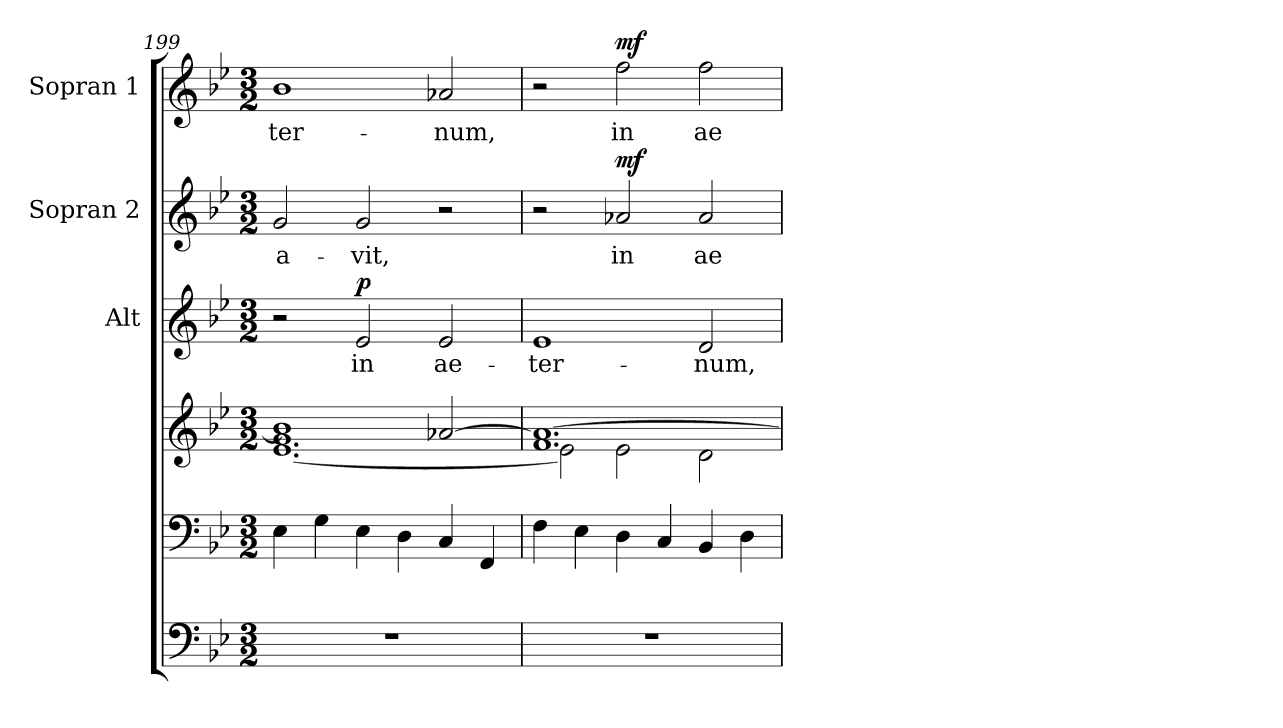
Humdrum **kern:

**kern	**kern	**kern	**kern	**text	**dynam	**kern	**text	**dynam	**kern	**text	**dynam
*part5	*part4	*part4	*part3	*part3	*part3	*part2	*part2	*part2	*part1	*part1	*part1
*staff6	*staff5	*staff4	*staff3	*staff3	*staff3	*staff2	*staff2	*staff2	*staff1	*staff1	*staff1
*	*	*	*I"Alt	*	*	*I"Sopran 2	*	*	*I"Sopran 1	*	*
*	*	*	*I'A.	*	*	*I'S. 2	*	*	*I'S. 1	*	*
!!LO:LB:g=z
*clefF4	*clefF4	*clefG2	*clefG2	*	*	*clefG2	*	*	*clefG2	*	*
*k[b-e-]	*k[b-e-]	*k[b-e-]	*k[b-e-]	*	*	*k[b-e-]	*	*	*k[b-e-]	*	*
*B-:	*B-:	*B-:	*B-:	*	*	*B-:	*	*	*B-:	*	*
*M3/2	*M3/2	*M3/2	*M3/2	*	*	*M3/2	*	*	*M3/2	*	*
=199	=199	=199	=199	=199	=199	=199	=199	=199	=199	=199	=199
*	*	*^	*	*	*	*	*	*	*	*	*
!	!	!	!	!	!	!	!	!LO:LY:b	!	!	!LO:LY:b	!
1.r	4E-\	1b-]	[<1.e- 1.g	2r	.	.	2g/	-a-	.	1b-	-ter-	.
.	4G\	.	.	.	.	.	.	.	.	.	.	.
!	!	!	!	!	!LO:LY:b	!LO:DY:a	!	!LO:LY:b	!	!	!	!
.	4E-\	.	.	2e-/	in	p	2g/	-vit,	.	.	.	.
.	4D\	.	.	.	.	.	.	.	.	.	.	.
!	!	!	!	!	!LO:LY:b	!	!	!	!	!	!LO:LY:b	!
.	4C/	[>2a-X/	.	2e-/	ae-	.	2r	.	.	2a-X/	-num,	.
.	4FF/	.	.	.	.	.	.	.	.	.	.	.
=200	=200	=200	=200	=200	=200	=200	=200	=200	=200	=200	=200	=200
!	!	!	!	!	!LO:LY:b	!	!	!	!	!	!	!
1.r	4F\	1.f 1.a-_	2e-\]	1e-	-ter-	.	2r	.	.	2r	.	.
.	4E-\	.	.	.	.	.	.	.	.	.	.	.
!	!	!	!	!	!	!	!	!LO:LY:b	!LO:DY:a	!	!LO:LY:b	!LO:DY:a
.	4D\	.	2e-\	.	.	.	2a-X/	in	mf	2ff\	in	mf
.	4C/	.	.	.	.	.	.	.	.	.	.	.
!	!	!	!	!	!LO:LY:b	!	!	!LO:LY:b	!	!	!LO:LY:b	!
.	4BB-/	.	2d\	2d/	-num,	.	2a-/	ae-	.	2ff\	ae-	.
.	4D\	.	.	.	.	.	.	.	.	.	.	.
*	*	*v	*v	*	*	*	*	*	*	*	*	*
=	=	=	=	=	=	=	=	=	=	=	=
*-	*-	*-	*-	*-	*-	*-	*-	*-	*-	*-	*-
